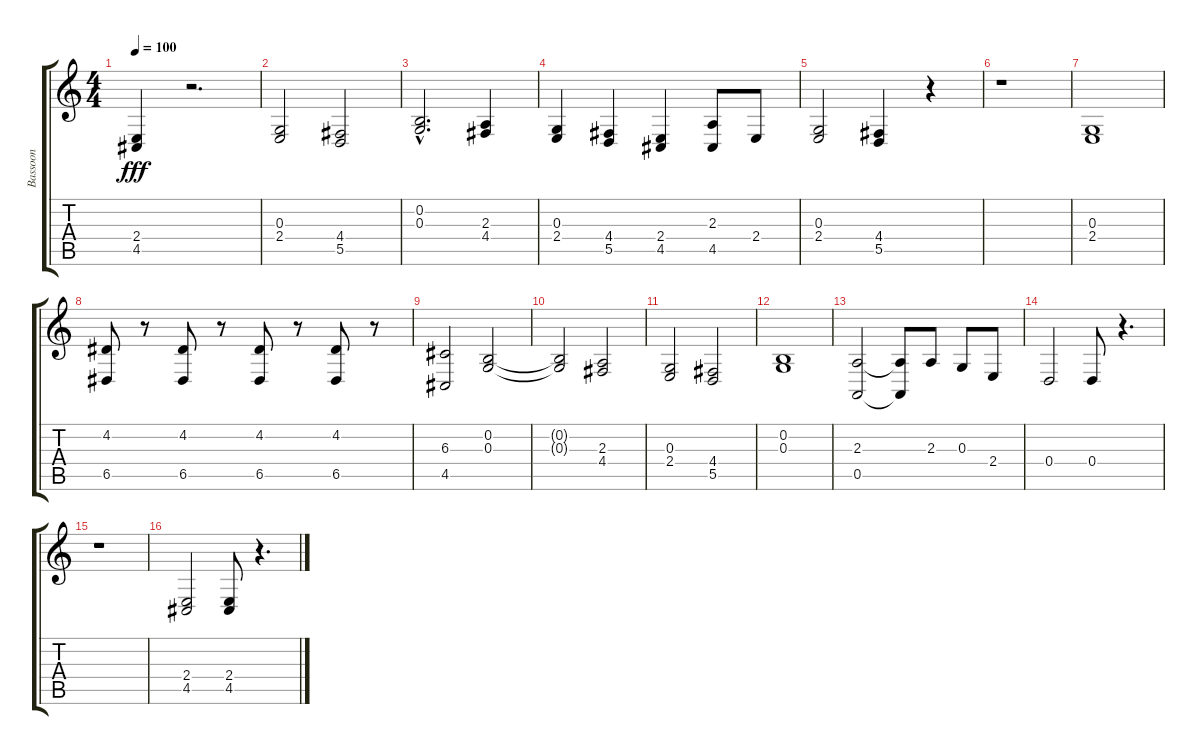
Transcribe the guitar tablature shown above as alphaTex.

\track ("Bassoon" "Bassoon") {instrument bassoon}
\staff {score tabs}
\tuning (E4 B3 G3 D3 A2 E2) {hide}
\ts (4 4)
\tempo 100
\clef g2
\ks c
(2.4 4.5).4{dy fff} r.2{d} |
(0.3 2.4).2 (4.4 5.5).2 |
(0.2{hac} 0.3{hac}).2{d} (2.3 4.4).4 |
(0.3 2.4).4 (4.4 5.5).4 (2.4 4.5).4 (2.3 4.5).8 2.4.8 |
(0.3 2.4).2 (4.4 5.5).4 r.4 |
r.1 |
(0.3 2.4).1 |
(4.2 6.5).8 r.8 (4.2 6.5).8 r.8 (4.2 6.5).8 r.8 (4.2 6.5).8 r.8 |
(6.3 4.5).2 (0.2 0.3).2 |
(0.2{t} 0.3{t}).2 (2.3 4.4).2 |
(0.3 2.4).2 (4.4 5.5).2 |
(0.2 0.3).1 |
(2.3 0.5).2 (2.3{t} 0.5{t}).8 2.3.8 0.3.8 2.4.8 |
0.4.2 0.4.8 r.4{d} |
r.1 |
(2.4 4.5).2 (2.4 4.5).8 r.4{d}
